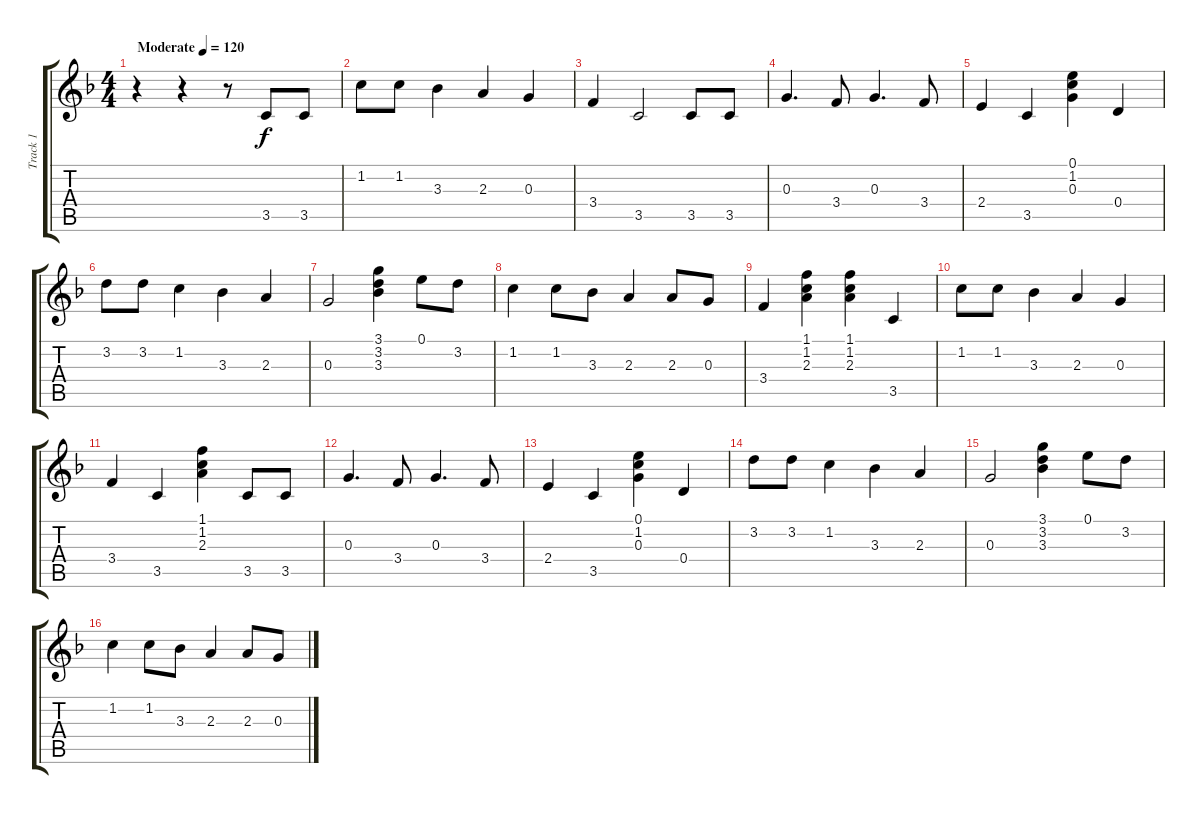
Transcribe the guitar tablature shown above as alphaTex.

\track ("Track 1" "Track 1") {instrument acousticguitarsteel}
\staff {score tabs}
\tuning (E4 B3 G3 D3 A2 E2) {hide}
\ts (4 4)
\tempo (120 "Moderate")
\clef g2
\ks f
r.4{dy f instrument acousticguitarsteel} r.4 r.8 3.5.8{beam merge} 3.5.8 |
1.2.8 1.2.8 3.3.4 2.3.4 0.3.4 |
3.4.4 3.5.2 3.5.8 3.5.8 |
0.3.4{d} 3.4.8 0.3.4{d} 3.4.8 |
2.4.4 3.5.4 (0.1 1.2 0.3).4 0.4.4 |
3.2.8 3.2.8 1.2.4 3.3.4 2.3.4 |
0.3.2 (3.1 3.2 3.3).4 0.1.8 3.2.8 |
1.2.4 1.2.8 3.3.8 2.3.4 2.3.8 0.3.8 |
3.4.4 (1.1 1.2 2.3).4 (1.1 1.2 2.3).4 3.5.4 |
1.2.8 1.2.8 3.3.4 2.3.4 0.3.4 |
3.4.4 3.5.4 (1.1 1.2 2.3).4 3.5.8 3.5.8 |
0.3.4{d} 3.4.8 0.3.4{d} 3.4.8 |
2.4.4 3.5.4 (0.1 1.2 0.3).4 0.4.4 |
3.2.8 3.2.8 1.2.4 3.3.4 2.3.4 |
0.3.2 (3.1 3.2 3.3).4 0.1.8 3.2.8 |
1.2.4 1.2.8 3.3.8 2.3.4 2.3.8 0.3.8
